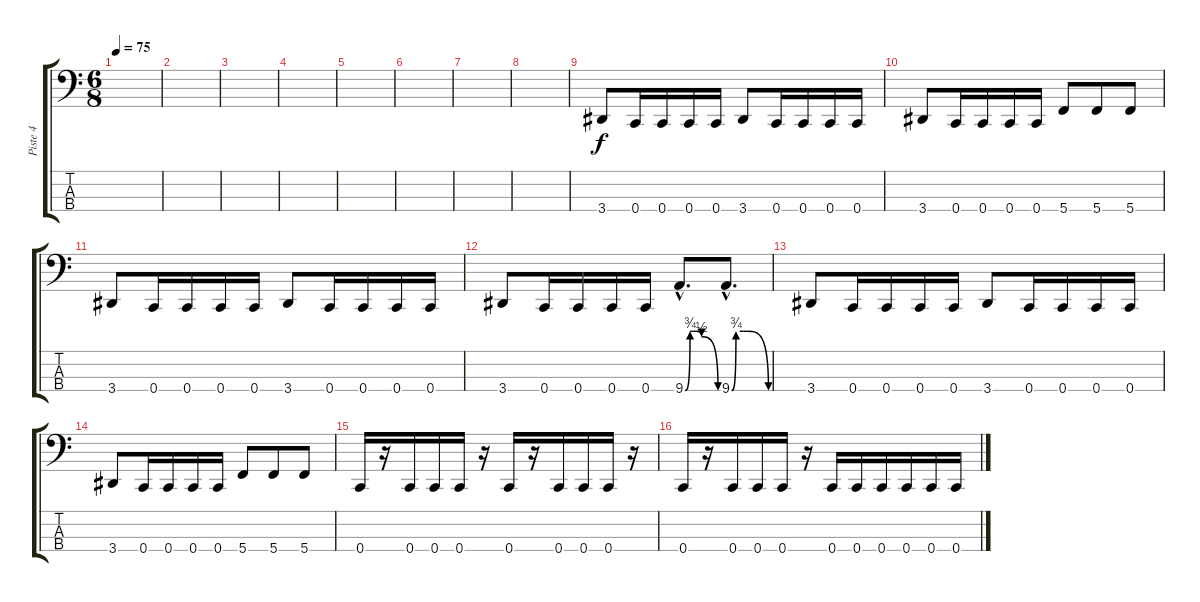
\track ("Piste 4" "Piste 4") {instrument electricbassfinger}
\staff {score tabs}
\tuning (F2 C2 G1 C1) {hide}
\ts (6 8)
\tempo 75
\clef f4
\ks c
|
|
|
|
|
|
|
|
3.4.8 0.4.16 0.4.16 0.4.16 0.4.16 3.4.8 0.4.16 0.4.16 0.4.16 0.4.16 |
3.4.8 0.4.16 0.4.16 0.4.16 0.4.16 5.4.8 5.4.8 5.4.8 |
3.4.8 0.4.16 0.4.16 0.4.16 0.4.16 3.4.8 0.4.16 0.4.16 0.4.16 0.4.16 |
3.4.8 0.4.16 0.4.16 0.4.16 0.4.16 9.4{be (custom 0 0 9 3 13 3 15 3 20 3 30 2 60 0) hac}.8{d} 9.4{be (custom 0 0 7 3 19 3 26 3 60 0) hac}.8{d} |
3.4.8 0.4.16 0.4.16 0.4.16 0.4.16 3.4.8 0.4.16 0.4.16 0.4.16 0.4.16 |
3.4.8 0.4.16 0.4.16 0.4.16 0.4.16 5.4.8 5.4.8 5.4.8 |
0.4.16 r.16 0.4.16 0.4.16 0.4.16 r.16 0.4.16 r.16 0.4.16 0.4.16 0.4.16 r.16 |
0.4.16 r.16 0.4.16 0.4.16 0.4.16 r.16 0.4.16 0.4.16 0.4.16 0.4.16 0.4.16 0.4.16
